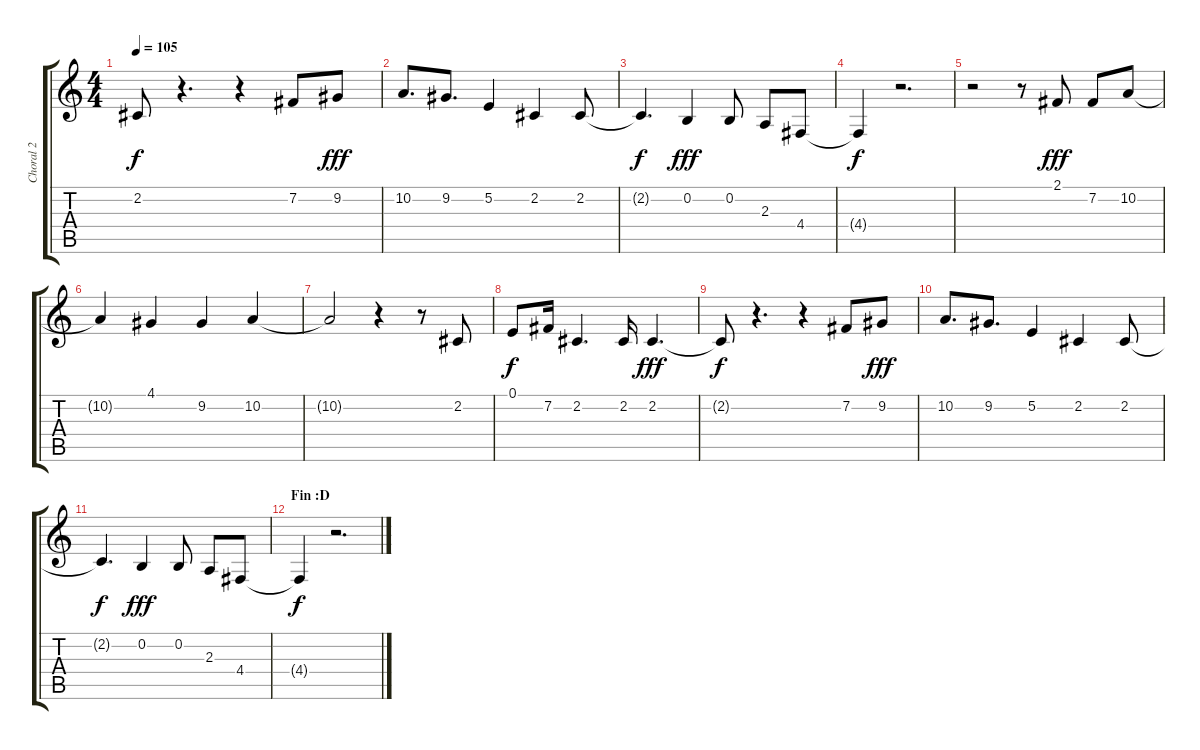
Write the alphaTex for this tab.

\track ("Choral 2" "Choral 2") {instrument clarinet}
\staff {score tabs}
\tuning (E4 B3 G3 D3 A2 E2) {hide}
\ts (4 4)
\tempo 105
\clef g2
\ks c
2.2{t}.8{dy f} r.4{d} r.4 7.2.8 9.2.8{dy fff} |
10.2.8{d} 9.2.8{d} 5.2.4 2.2.4 2.2.8 |
2.2{t}.4{d dy f} 0.2.4{dy fff} 0.2.8 2.3.8 4.4.8 |
4.4{t}.4{dy f} r.2{d} |
r.2 r.8 2.1.8{dy fff} 7.2.8 10.2.8 |
10.2{t}.4 4.1.4 9.2.4 10.2.4 |
10.2{t}.2 r.4 r.8 2.2.8 |
0.1.8{dy f} 7.2.16 2.2.4{d} 2.2.16 2.2.4{d dy fff} |
2.2{t}.8{dy f} r.4{d} r.4 7.2.8 9.2.8{dy fff} |
10.2.8{d} 9.2.8{d} 5.2.4 2.2.4 2.2.8 |
2.2{t}.4{d dy f} 0.2.4{dy fff} 0.2.8 2.3.8 4.4.8 |
\section ("" "Fin :D")
4.4{t}.4{dy f} r.2{d}
